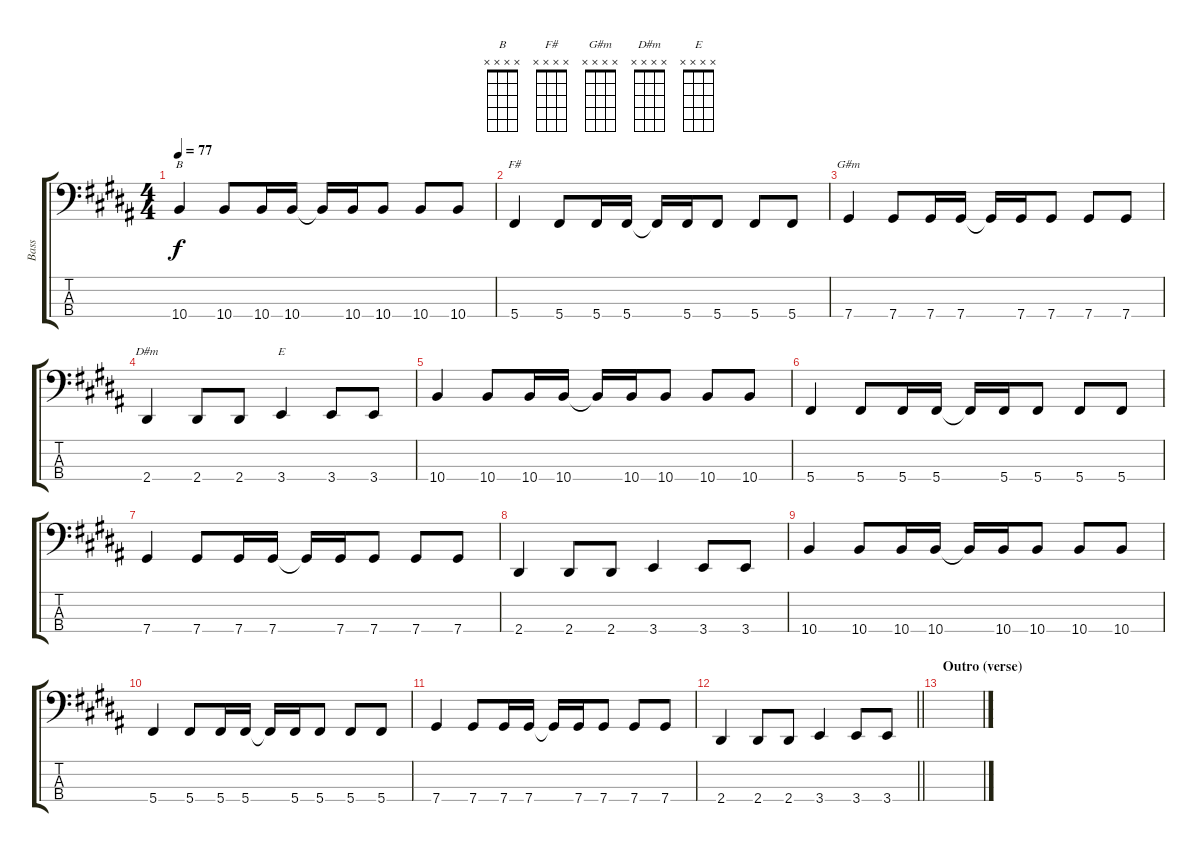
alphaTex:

\track ("Bass" "Bass") {instrument electricbasspick}
\staff {score tabs}
\tuning (Gb2 Db2 Ab1 Db1) {hide}
\chord ("B" x x x x)
\chord ("F#" x x x x)
\chord ("G#m" x x x x)
\chord ("D#m" x x x x)
\chord ("E" x x x x)
\ts (4 4)
\tempo 77
\clef f4
\ks g#minor
10.4.4{ch "B" dy f} 10.4.8 10.4.16 10.4.16 10.4{t}.16 10.4.16 10.4.8 10.4.8 10.4.8 |
5.4.4{ch "F#"} 5.4.8 5.4.16 5.4.16 5.4{t}.16 5.4.16 5.4.8 5.4.8 5.4.8 |
7.4.4{ch "G#m"} 7.4.8 7.4.16 7.4.16 7.4{t}.16 7.4.16 7.4.8 7.4.8 7.4.8 |
2.4.4{ch "D#m"} 2.4.8 2.4.8 3.4.4{ch "E"} 3.4.8 3.4.8 |
10.4.4 10.4.8 10.4.16 10.4.16 10.4{t}.16 10.4.16 10.4.8 10.4.8 10.4.8 |
5.4.4 5.4.8 5.4.16 5.4.16 5.4{t}.16 5.4.16 5.4.8 5.4.8 5.4.8 |
7.4.4 7.4.8 7.4.16 7.4.16 7.4{t}.16 7.4.16 7.4.8 7.4.8 7.4.8 |
2.4.4 2.4.8 2.4.8 3.4.4 3.4.8 3.4.8 |
10.4.4 10.4.8 10.4.16 10.4.16 10.4{t}.16 10.4.16 10.4.8 10.4.8 10.4.8 |
5.4.4 5.4.8 5.4.16 5.4.16 5.4{t}.16 5.4.16 5.4.8 5.4.8 5.4.8 |
7.4.4 7.4.8 7.4.16 7.4.16 7.4{t}.16 7.4.16 7.4.8 7.4.8 7.4.8 |
\barLineRight lightlight
2.4.4 2.4.8 2.4.8 3.4.4 3.4.8 3.4.8 |
\section ("" "Outro (verse)")
